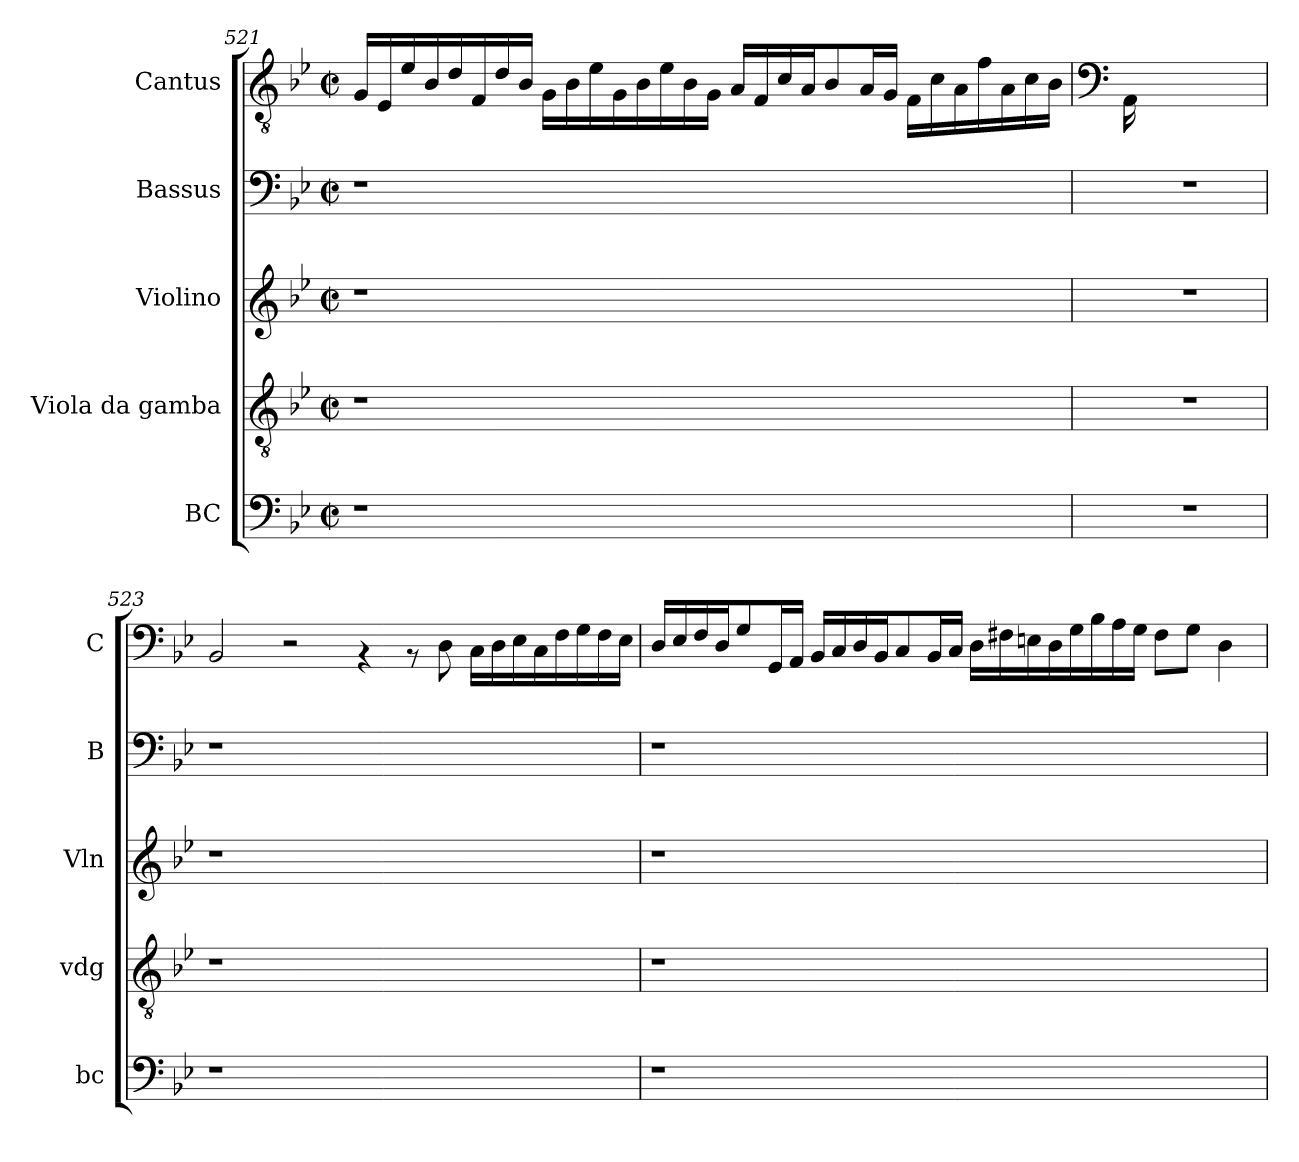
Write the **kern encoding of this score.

**kern	**kern	**kern	**kern	**kern
*part5	*part4	*part3	*part2	*part1
*staff5	*staff4	*staff3	*staff2	*staff1
*I"BC	*I"Viola da gamba	*I"Violino	*I"Bassus	*I"Cantus
*I'bc	*I'vdg	*I'Vln	*I'B	*I'C
*clefF4	*clefGv2	*clefG2	*clefF4	*clefGv2
*k[b-e-]	*k[b-e-]	*k[b-e-]	*k[b-e-]	*k[b-e-]
*B-:	*B-:	*B-:	*B-:	*B-:
*M2/2	*M2/2	*M2/2	*M2/2	*M2/2
*met(c|)	*met(c|)	*met(c|)	*met(c|)	*met(c|)
=521	=521	=521	=521	=521
1r	1r	1r	1r	16G/LL
.	.	.	.	16E-/
.	.	.	.	16e-/
.	.	.	.	16B-/
.	.	.	.	16d/
.	.	.	.	16F/
.	.	.	.	16d/
.	.	.	.	16B-/JJ
.	.	.	.	16G\LL
.	.	.	.	16B-\
.	.	.	.	16e-\
.	.	.	.	16G\
.	.	.	.	16B-\
.	.	.	.	16e-\
.	.	.	.	16B-\
.	.	.	.	16G\JJ
2...ryy	2...ryy	2...ryy	2...ryy	16A/LL
.	.	.	.	16F/
.	.	.	.	16c/
.	.	.	.	16A/J
.	.	.	.	8B-/
.	.	.	.	16A/L
.	.	.	.	16G/JJ
.	.	.	.	16F\LL
.	.	.	.	16c\
.	.	.	.	16A\
.	.	.	.	16f\
.	.	.	.	16A\
.	.	.	.	16c\
.	.	.	.	16B-\JJ
=522	=522	=522	=522	=522
*	*	*	*	*clefF4
1r	1r	1r	1r	16AA\
.	.	.	.	2...ryy
!!LO:LB:g=z
=523	=523	=523	=523	=523
1r	1r	1r	1r	2BB-/
.	.	.	.	2r
1ryy	1ryy	1ryy	1ryy	4rAA
.	.	.	.	8rAA
.	.	.	.	8D\
.	.	.	.	16C\LL
.	.	.	.	16D\
.	.	.	.	16E-\
.	.	.	.	16C\
.	.	.	.	16F\
.	.	.	.	16G\
.	.	.	.	16F\
.	.	.	.	16E-\JJ
=524	=524	=524	=524	=524
1r	1r	1r	1r	16D/LL
.	.	.	.	16E-/
.	.	.	.	16F/
.	.	.	.	16D/J
.	.	.	.	8G/
.	.	.	.	16GG/L
.	.	.	.	16AA/JJ
.	.	.	.	16BB-/LL
.	.	.	.	16C/
.	.	.	.	16D/
.	.	.	.	16BB-/J
.	.	.	.	8C/
.	.	.	.	16BB-/L
.	.	.	.	16C/JJ
1ryy	1ryy	1ryy	1ryy	16D\LL
.	.	.	.	16F#X\
.	.	.	.	16En\
.	.	.	.	16D\
.	.	.	.	16G\
.	.	.	.	16B-\
.	.	.	.	16A\
.	.	.	.	16G\JJ
.	.	.	.	8F#\L
.	.	.	.	8G\J
.	.	.	.	4D\
=	=	=	=	=
*-	*-	*-	*-	*-
